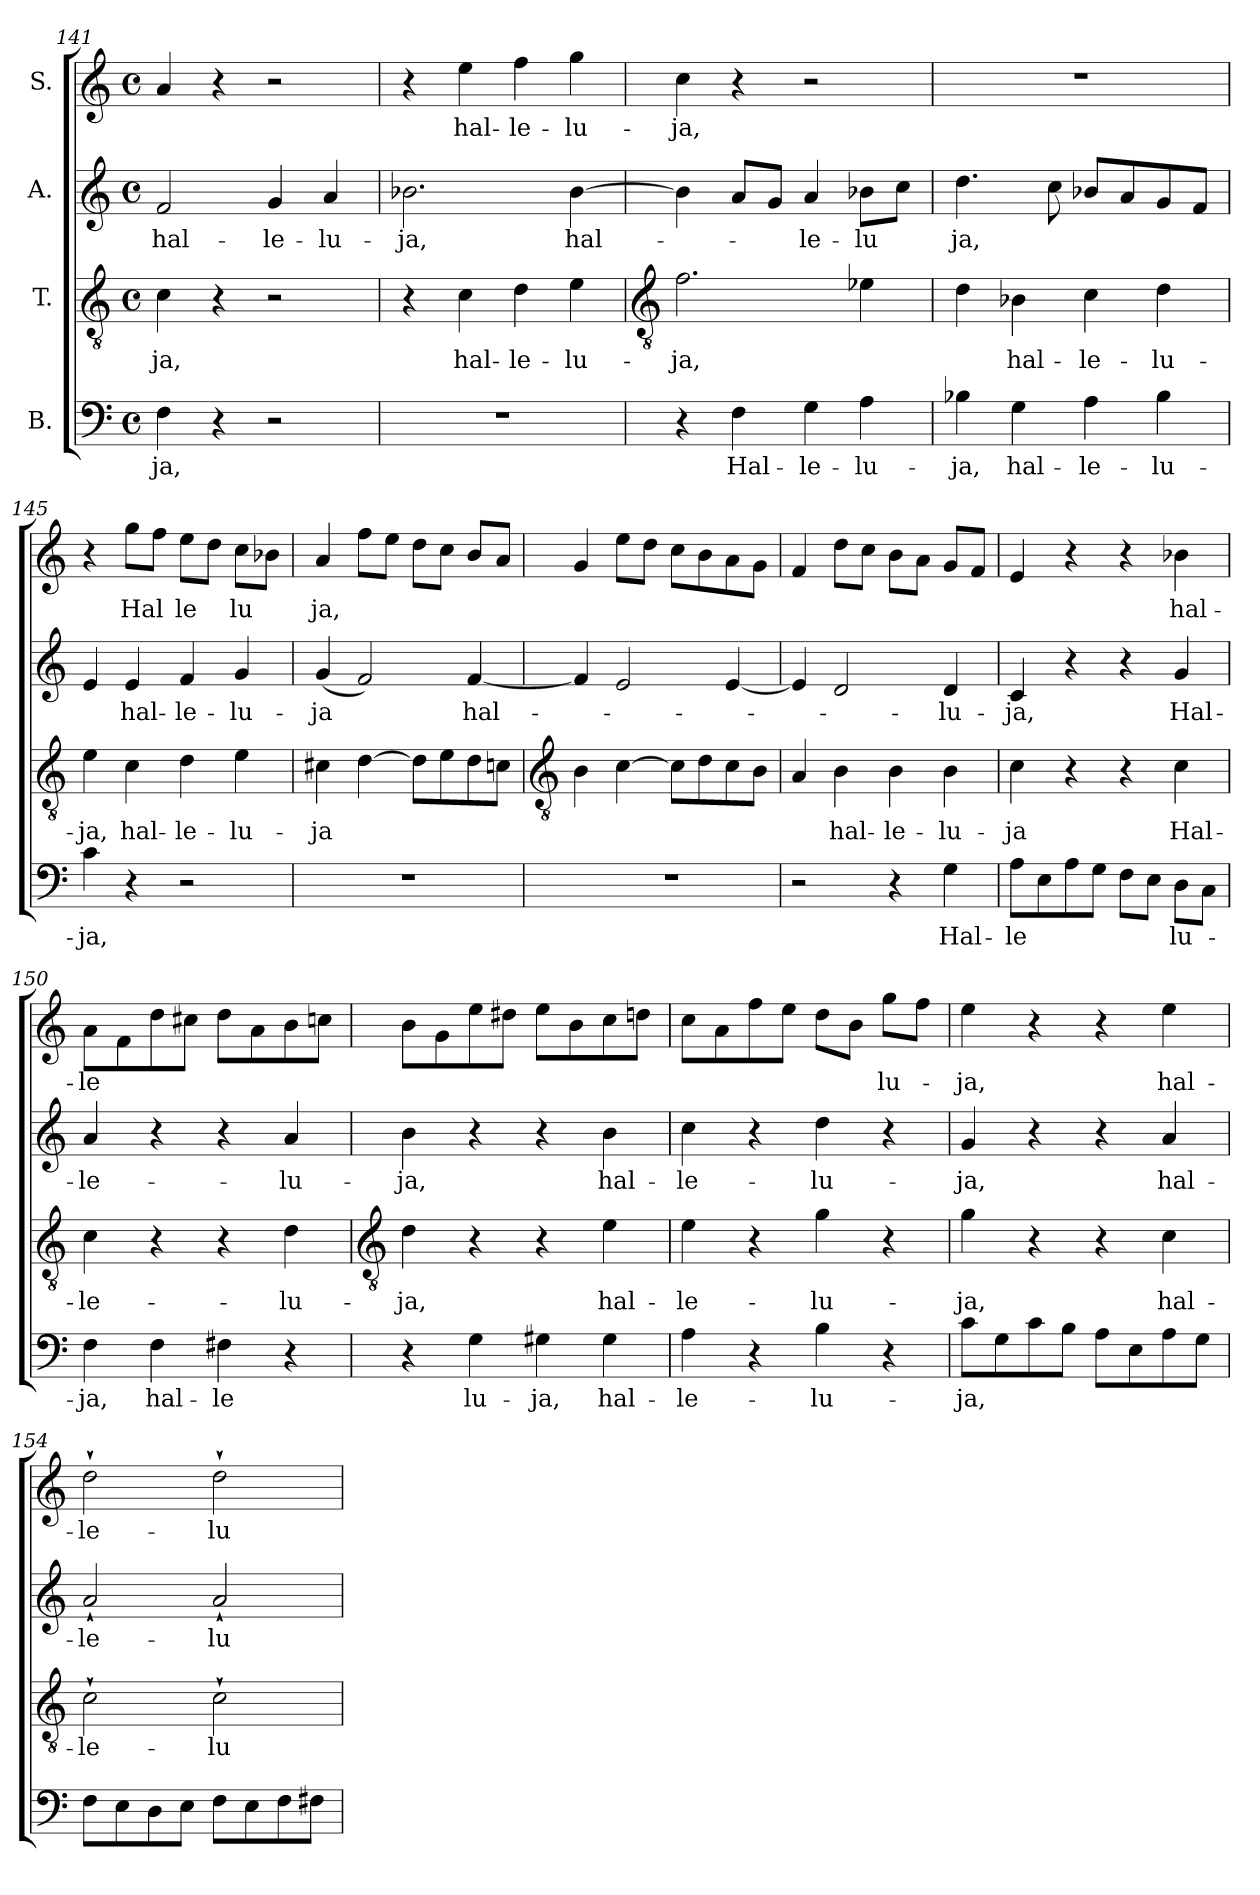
**kern	**text	**kern	**text	**kern	**text	**kern	**text
*part4	*part4	*part3	*part3	*part2	*part2	*part1	*part1
*staff4	*staff4	*staff3	*staff3	*staff2	*staff2	*staff1	*staff1
*I"B.	*	*I"T.	*	*I"A.	*	*I"S.	*
*clefF4	*	*clefGv2	*	*clefG2	*	*clefG2	*
*k[]	*	*k[]	*	*k[]	*	*k[]	*
*C:	*	*C:	*	*C:	*	*C:	*
*M4/4	*	*M4/4	*	*M4/4	*	*M4/4	*
*met(c)	*	*met(c)	*	*met(c)	*	*met(c)	*
=141	=141	=141	=141	=141	=141	=141	=141
!	!LO:LY:b	!	!LO:LY:b	!	!LO:LY:b	!	!
4F	-ja,	4c	-ja,	2f	hal-	4a	.
4r	.	4r	.	.	.	4r	.
!	!	!	!	!	!LO:LY:b	!	!
2r	.	2r	.	4g	-le-	2r	.
!	!	!	!	!	!LO:LY:b	!	!
.	.	.	.	4a	-lu-	.	.
=142	=142	=142	=142	=142	=142	=142	=142
!	!	!	!	!	!LO:LY:b	!	!
1r	.	4r	.	2.b-X	-ja,	4r	.
!	!	!	!LO:LY:b	!	!	!	!LO:LY:b
.	.	4c	hal-	.	.	4ee	hal-
!	!	!	!LO:LY:b	!	!	!	!LO:LY:b
.	.	4d	-le-	.	.	4ff	-le-
!	!	!	!LO:LY:b	!	!LO:LY:b	!	!LO:LY:b
.	.	4e	-lu-	[4b-	hal-	4gg	-lu-
!!LO:LB:g=z
=143	=143	=143	=143	=143	=143	=143	=143
*	*	*clefGv2	*	*	*	*	*
!	!	!	!LO:LY:b	!	!	!	!LO:LY:b
4r	.	2.f	-ja,	4b-]	.	4cc	-ja,
!	!LO:LY:b	!	!	!	!	!	!
4F	Hal-	.	.	8aL	.	4r	.
.	.	.	.	8gJ	.	.	.
!	!LO:LY:b	!	!	!	!LO:LY:b	!	!
4G	-le-	.	.	4a	-le-	2r	.
!	!LO:LY:b	!	!	!	!LO:LY:b	!	!
4A	-lu-	4e-X	.	8b-L	-lu	.	.
.	.	.	.	8ccJ	.	.	.
=144	=144	=144	=144	=144	=144	=144	=144
!	!LO:LY:b	!	!	!	!LO:LY:b	!	!
4B-X	-ja,	4d	.	4.dd	ja,	1r	.
!	!LO:LY:b	!	!LO:LY:b	!	!	!	!
4G	hal-	4B-X	hal-	.	.	.	.
.	.	.	.	8cc	.	.	.
!	!LO:LY:b	!	!LO:LY:b	!	!	!	!
4A	-le-	4c	-le-	8b-XL	.	.	.
.	.	.	.	8a	.	.	.
!	!LO:LY:b	!	!LO:LY:b	!	!	!	!
4B-	-lu-	4d	-lu-	8g	.	.	.
.	.	.	.	8fJ	.	.	.
=145	=145	=145	=145	=145	=145	=145	=145
!	!LO:LY:b	!	!LO:LY:b	!	!	!	!
4c	-ja,	4e	-ja,	4e	.	4r	.
!	!	!	!LO:LY:b	!	!LO:LY:b	!	!LO:LY:b
4r	.	4c	hal-	4e	hal-	8ggL	Hal
.	.	.	.	.	.	8ffJ	.
!	!	!	!LO:LY:b	!	!LO:LY:b	!	!LO:LY:b
2r	.	4d	-le-	4f	-le-	8eeL	le
.	.	.	.	.	.	8ddJ	.
!	!	!	!LO:LY:b	!	!LO:LY:b	!	!LO:LY:b
.	.	4e	-lu-	4g	-lu-	8ccL	lu
.	.	.	.	.	.	8b-XJ	.
=146	=146	=146	=146	=146	=146	=146	=146
!	!	!	!LO:LY:b	!	!LO:LY:b	!	!LO:LY:b
1r	.	4c#X	-ja	(<4g	-ja	4a	ja,
.	.	[4d	.	2f)	.	8ffL	.
.	.	.	.	.	.	8eeJ	.
.	.	8dL]	.	.	.	8ddL	.
.	.	8e	.	.	.	8ccJ	.
!	!	!	!	!	!LO:LY:b	!	!
.	.	8d	.	[4f	hal-	8bL	.
.	.	8cnJ	.	.	.	8aJ	.
!!LO:LB:g=z
=147	=147	=147	=147	=147	=147	=147	=147
*	*	*clefGv2	*	*	*	*	*
1r	.	4B	.	4f]	.	4g	.
.	.	[4c	.	2e	.	8eeL	.
.	.	.	.	.	.	8ddJ	.
.	.	8cL]	.	.	.	8cc\L	.
.	.	8d	.	.	.	8b\	.
.	.	8c	.	[4e	.	8a\	.
.	.	8BJ	.	.	.	8g\J	.
=148	=148	=148	=148	=148	=148	=148	=148
2r	.	4A	.	4e]	.	4f	.
!	!	!	!LO:LY:b	!	!	!	!
.	.	4B	hal-	2d	.	8ddL	.
.	.	.	.	.	.	8ccJ	.
!	!	!	!LO:LY:b	!	!	!	!
4r	.	4B	-le-	.	.	8b\L	.
.	.	.	.	.	.	8a\J	.
!	!LO:LY:b	!	!LO:LY:b	!	!LO:LY:b	!	!
4G	Hal-	4B	-lu-	4d	-lu-	8gL	.
.	.	.	.	.	.	8fJ	.
=149	=149	=149	=149	=149	=149	=149	=149
!	!LO:LY:b	!	!LO:LY:b	!	!LO:LY:b	!	!
8AL	-le	4c	-ja	4c	-ja,	4e	.
8E	.	.	.	.	.	.	.
8A	.	4r	.	4r	.	4r	.
8GJ	.	.	.	.	.	.	.
8FL	.	4r	.	4r	.	4r	.
8EJ	.	.	.	.	.	.	.
!	!LO:LY:b	!	!LO:LY:b	!	!LO:LY:b	!	!LO:LY:b
8D\L	lu-	4c	Hal-	4g	Hal-	4b-X	hal-
8C\J	.	.	.	.	.	.	.
=150	=150	=150	=150	=150	=150	=150	=150
!	!LO:LY:b	!	!LO:LY:b	!	!LO:LY:b	!	!LO:LY:b
4F	-ja,	4c	-le-	4a	-le-	8a\L	-le
.	.	.	.	.	.	8f\	.
!	!LO:LY:b	!	!	!	!	!	!
4F	hal-	4r	.	4r	.	8dd\	.
.	.	.	.	.	.	8cc#X\J	.
!	!LO:LY:b	!	!	!	!	!	!
4F#X	-le	4r	.	4r	.	8ddL	.
.	.	.	.	.	.	8a	.
!	!	!	!LO:LY:b	!	!LO:LY:b	!	!
4r	.	4d	-lu-	4a	-lu-	8b	.
.	.	.	.	.	.	8ccnJ	.
!!LO:LB:g=z
=151	=151	=151	=151	=151	=151	=151	=151
*	*	*clefGv2	*	*	*	*	*
!	!	!	!LO:LY:b	!	!LO:LY:b	!	!
4r	.	4d	-ja,	4b	-ja,	8bL	.
.	.	.	.	.	.	8g	.
!	!LO:LY:b	!	!	!	!	!	!
4G	lu-	4r	.	4r	.	8ee	.
.	.	.	.	.	.	8dd#XJ	.
!	!LO:LY:b	!	!	!	!	!	!
4G#X	-ja,	4r	.	4r	.	8eeL	.
.	.	.	.	.	.	8b	.
!	!LO:LY:b	!	!LO:LY:b	!	!LO:LY:b	!	!
4G#	hal-	4e	hal-	4b	hal-	8cc	.
.	.	.	.	.	.	8ddnJ	.
=152	=152	=152	=152	=152	=152	=152	=152
!	!LO:LY:b	!	!LO:LY:b	!	!LO:LY:b	!	!
4A	-le-	4e	-le-	4cc	-le-	8ccL	.
.	.	.	.	.	.	8a	.
4r	.	4r	.	4r	.	8ff	.
.	.	.	.	.	.	8eeJ	.
!	!LO:LY:b	!	!LO:LY:b	!	!LO:LY:b	!	!
4B	-lu-	4g	-lu-	4dd	-lu-	8ddL	.
.	.	.	.	.	.	8bJ	.
!	!	!	!	!	!	!	!LO:LY:b
4r	.	4r	.	4r	.	8ggL	lu-
.	.	.	.	.	.	8ffJ	.
=153	=153	=153	=153	=153	=153	=153	=153
!	!LO:LY:b	!	!LO:LY:b	!	!LO:LY:b	!	!LO:LY:b
8cL	-ja,	4g	-ja,	4g	-ja,	4ee	-ja,
8G	.	.	.	.	.	.	.
8c	.	4r	.	4r	.	4r	.
8BJ	.	.	.	.	.	.	.
8AL	.	4r	.	4r	.	4r	.
8E	.	.	.	.	.	.	.
!	!	!	!LO:LY:b	!	!LO:LY:b	!	!LO:LY:b
8A	.	4c	hal-	4a	hal-	4ee	hal-
8GJ	.	.	.	.	.	.	.
=154	=154	=154	=154	=154	=154	=154	=154
!	!	!	!LO:LY:b	!	!LO:LY:b	!	!LO:LY:b
8FL	.	2c`	-le-	2a`	-le-	2dd`	-le-
8E	.	.	.	.	.	.	.
8D	.	.	.	.	.	.	.
8EJ	.	.	.	.	.	.	.
!	!	!	!LO:LY:b	!	!LO:LY:b	!	!LO:LY:b
8FL	.	2c`	-lu-	2a`	-lu-	2dd`	-lu-
8E	.	.	.	.	.	.	.
8F	.	.	.	.	.	.	.
8F#XJ	.	.	.	.	.	.	.
=	=	=	=	=	=	=	=
*-	*-	*-	*-	*-	*-	*-	*-
